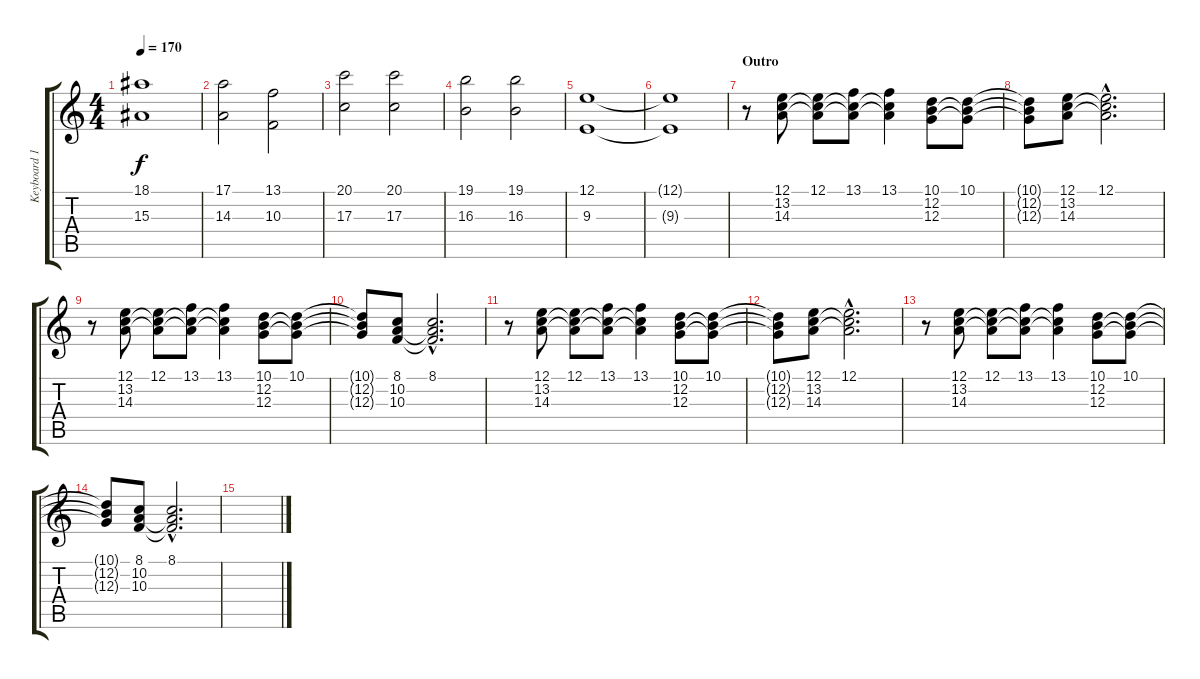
\track ("Keyboard 1" "Keyboard 1") {instrument stringensemble1}
\staff {score tabs}
\tuning (E4 B3 G3 D3 A2 E2) {hide}
\ts (4 4)
\tempo 170
\clef g2
\ks c
(18.1 15.3).1{dy f} |
(17.1 14.3).2 (13.1 10.3).2 |
(20.1 17.3).2 (20.1 17.3).2 |
(19.1 16.3).2 (19.1 16.3).2 |
(12.1 9.3).1 |
(12.1{t} 9.3{t}).1 |
\section ("" "Outro")
r.8 (12.1 13.2 14.3).8 (12.1 13.2{t} 14.3{t}).8 (13.1 13.2{t} 14.3{t}).8 (13.1 13.2{t} 14.3{t}).4 (10.1 12.2 12.3).8 (10.1 12.2{t} 12.3{t}).8 |
(10.1{t} 12.2{t} 12.3{t}).8 (12.1 13.2 14.3).8 (12.1{hac} 13.2{hac t} 14.3{hac t}).2{d} |
r.8 (12.1 13.2 14.3).8 (12.1 13.2{t} 14.3{t}).8 (13.1 13.2{t} 14.3{t}).8 (13.1 13.2{t} 14.3{t}).4 (10.1 12.2 12.3).8 (10.1 12.2{t} 12.3{t}).8 |
(10.1{t} 12.2{t} 12.3{t}).8 (8.1 10.2 10.3).8 (8.1{hac} 10.2{hac t} 10.3{hac t}).2{d} |
r.8 (12.1 13.2 14.3).8 (12.1 13.2{t} 14.3{t}).8 (13.1 13.2{t} 14.3{t}).8 (13.1 13.2{t} 14.3{t}).4 (10.1 12.2 12.3).8 (10.1 12.2{t} 12.3{t}).8 |
(10.1{t} 12.2{t} 12.3{t}).8 (12.1 13.2 14.3).8 (12.1{hac} 13.2{hac t} 14.3{hac t}).2{d} |
r.8 (12.1 13.2 14.3).8 (12.1 13.2{t} 14.3{t}).8 (13.1 13.2{t} 14.3{t}).8 (13.1 13.2{t} 14.3{t}).4 (10.1 12.2 12.3).8 (10.1 12.2{t} 12.3{t}).8 |
(10.1{t} 12.2{t} 12.3{t}).8 (8.1 10.2 10.3).8 (8.1{hac} 10.2{hac t} 10.3{hac t}).2{d} |
\section ("" "")
